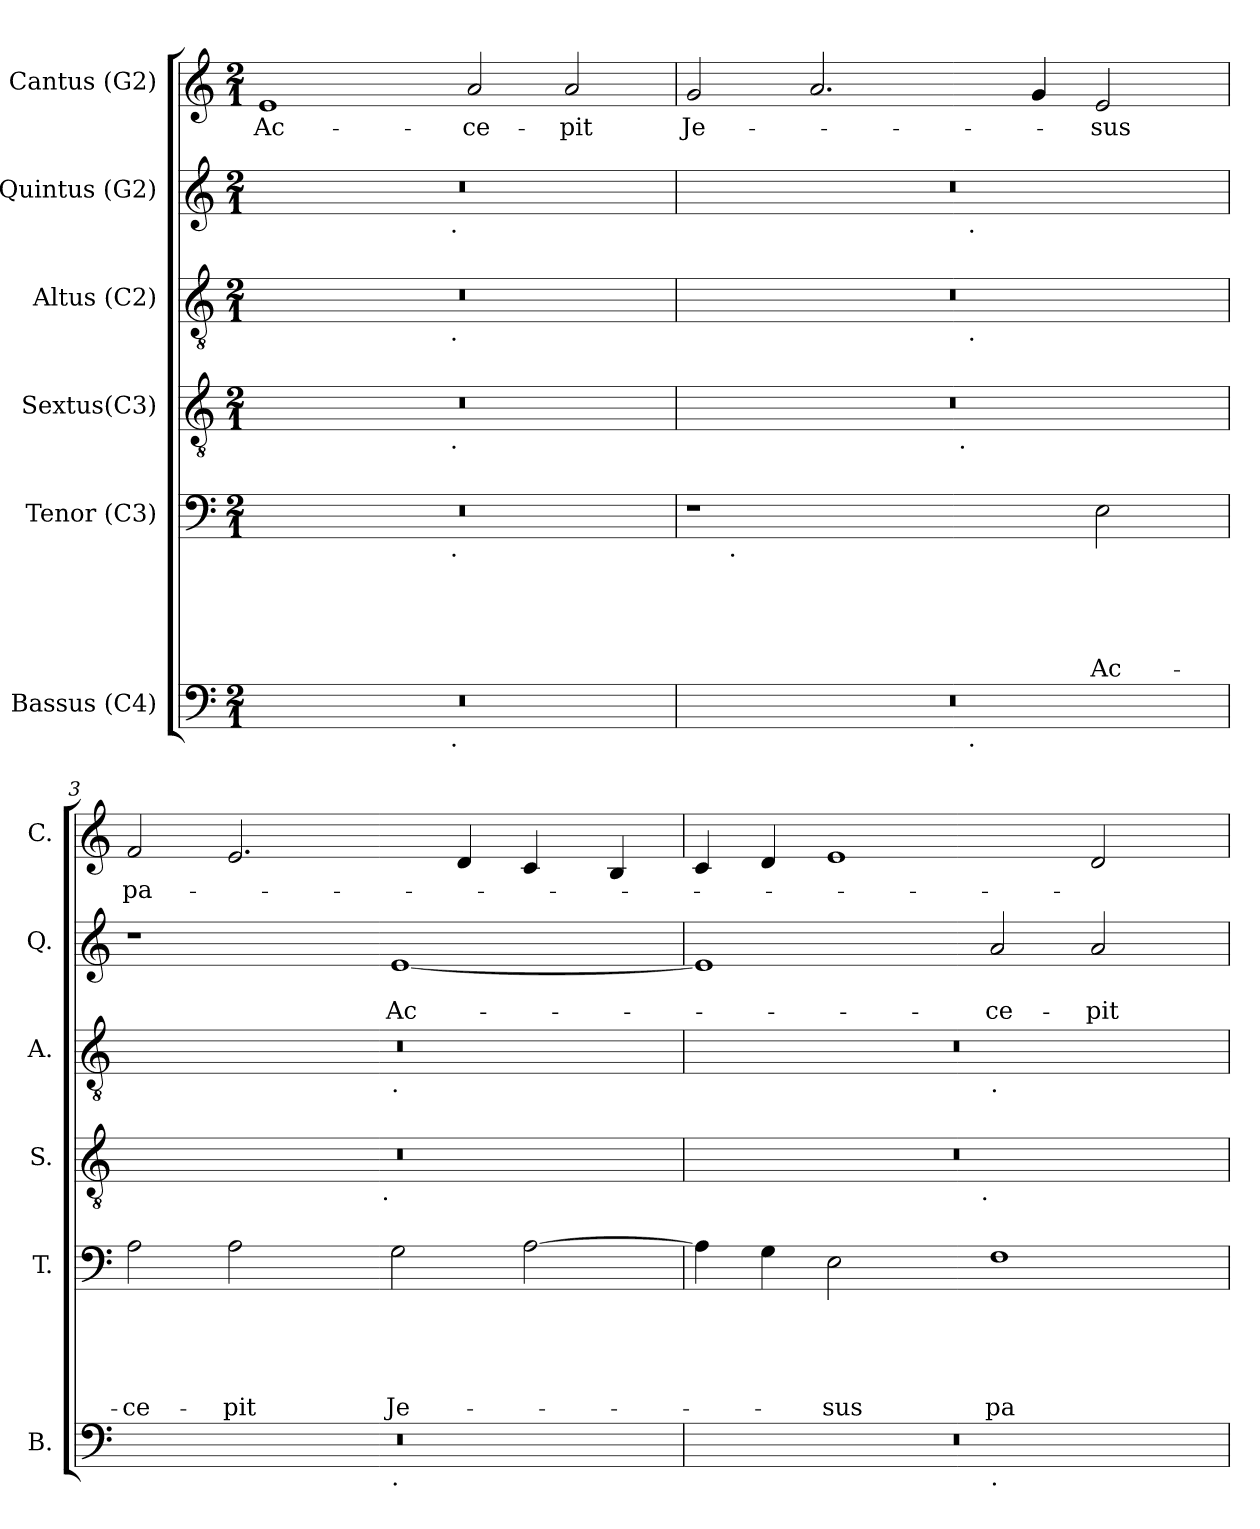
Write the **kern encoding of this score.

**kern	**kern	**text	**text	**text	**text	**text	**kern	**kern	**kern	**text	**text	**kern	**text
*part6	*part5	*part5	*part5	*part5	*part5	*part5	*part4	*part3	*part2	*part2	*part2	*part1	*part1
*staff6	*staff5	*staff5	*staff5	*staff5	*staff5	*staff5	*staff4	*staff3	*staff2	*staff2	*staff2	*staff1	*staff1
*I"Bassus (C4)	*I"Tenor (C3)	*	*	*	*	*	*I"Sextus(C3)	*I"Altus (C2)	*I"Quintus (G2)	*	*	*I"Cantus (G2)	*
*I'B.	*I'T.	*	*	*	*	*	*I'S.	*I'A.	*I'Q.	*	*	*I'C.	*
*clefF4	*clefF4	*	*	*	*	*	*clefGv2	*clefGv2	*clefG2	*	*	*clefG2	*
*k[]	*k[]	*	*	*	*	*	*k[]	*k[]	*k[]	*	*	*k[]	*
*C:	*C:	*	*	*	*	*	*C:	*C:	*C:	*	*	*C:	*
*M2/1	*M2/1	*	*	*	*	*	*M2/1	*M2/1	*M2/1	*	*	*M2/1	*
=1	=1	=1	=1	=1	=1	=1	=1	=1	=1	=1	=1	=1	=1
!	!	!	!	!	!	!	!	!	!	!	!	!	!LO:LY:b
*^	*^	*	*	*	*	*	*^	*^	*^	*	*	*	*
0r	2ryy	0r	2ryy	.	.	.	.	.	0r	2ryy	0r	2ryy	0r	2ryy	.	.	1e	Ac-
.	4...ryy	.	4...ryy	.	.	.	.	.	.	4...ryy	.	4...ryy	.	4...ryy	.	.	.	.
!	!	!	!	!	!	!	!	!	!	!	!	!	!	!LO:TX:b:t=.	!	!	!	!
!	!	!	!	!	!	!	!	!	!	!	!	!LO:TX:b:t=.	!	!	!	!	!	!
!	!	!	!	!	!	!	!	!	!	!LO:TX:b:t=.	!	!	!	!	!	!	!	!
!	!	!	!LO:TX:b:t=.	!	!	!	!	!	!	!	!	!	!	!	!	!	!	!
!	!LO:TX:b:t=.	!	!	!	!	!	!	!	!	!	!	!	!	!	!	!	!	!
.	1ryy	.	1ryy	.	.	.	.	.	.	1ryy	.	1ryy	.	1ryy	.	.	.	.
!	!	!	!	!	!	!	!	!	!	!	!	!	!	!	!	!	!	!LO:LY:b
.	.	.	.	.	.	.	.	.	.	.	.	.	.	.	.	.	2a/	-ce-
!	!	!	!	!	!	!	!	!	!	!	!	!	!	!	!	!	!	!LO:LY:b
.	.	.	.	.	.	.	.	.	.	.	.	.	.	.	.	.	2a/	-pit
.	32ryy	.	32ryy	.	.	.	.	.	.	32ryy	.	32ryy	.	32ryy	.	.	.	.
=2	=2	=2	=2	=2	=2	=2	=2	=2	=2	=2	=2	=2	=2	=2	=2	=2	=2	=2
!	!	!	!	!	!	!	!	!	!	!	!	!	!	!	!	!	!	!LO:LY:b
0r	1ryy	1r	8ryy	.	.	.	.	.	0r	3%2ryy	0r	1ryy	0r	1ryy	.	.	2g/	Je-
!	!	!	!LO:TX:b:t=.	!	!	!	!	!	!	!	!	!	!	!	!	!	!	!
.	.	.	1...ryy	.	.	.	.	.	.	.	.	.	.	.	.	.	.	.
.	.	.	.	.	.	.	.	.	.	.	.	.	.	.	.	.	2.a/	.
.	.	.	.	.	.	.	.	.	.	6ryy	.	.	.	.	.	.	.	.
.	.	.	.	.	.	.	.	.	.	12...ryy	.	.	.	.	.	.	.	.
!	!	!	!	!	!	!	!	!	!	!LO:TX:b:t=.	!	!	!	!	!	!	!	!
.	.	.	.	.	.	.	.	.	.	3%2ryy	.	.	.	.	.	.	.	.
!	!	!	!	!	!	!	!	!	!	!	!	!	!	!LO:TX:b:t=.	!	!	!	!
!	!	!	!	!	!	!	!	!	!	!	!	!LO:TX:b:t=.	!	!	!	!	!	!
!	!LO:TX:b:t=.	!	!	!	!	!	!	!	!	!	!	!	!	!	!	!	!	!
.	1ryy	2ryy	.	.	.	.	.	.	.	.	.	1ryy	.	1ryy	.	.	.	.
.	.	.	.	.	.	.	.	.	.	.	.	.	.	.	.	.	4g/	.
!	!	!	!	!	!	!	!	!LO:LY:b	!	!	!	!	!	!	!	!	!	!LO:LY:b
.	.	2E\	.	.	.	.	.	Ac-	.	.	.	.	.	.	.	.	2e/	-sus
.	.	.	.	.	.	.	.	.	.	3ryy	.	.	.	.	.	.	.	.
.	.	.	.	.	.	.	.	.	.	96ryy	.	.	.	.	.	.	.	.
=3	=3	=3	=3	=3	=3	=3	=3	=3	=3	=3	=3	=3	=3	=3	=3	=3	=3	=3
!	!	!	!	!	!	!	!	!LO:LY:b	!	!	!	!	!	!	!	!	!	!LO:LY:b
*	*	*v	*v	*	*	*	*	*	*	*	*	*	*v	*v	*	*	*	*
0r	1ryy	2A\	.	.	.	.	-ce-	0r	3%2ryy	0r	1ryy	1r	.	.	2f/	pa-
!	!	!	!	!	!	!	!LO:LY:b	!	!	!	!	!	!	!	!	!
.	.	2A\	.	.	.	.	-pit	.	.	.	.	.	.	.	2.e/	.
.	.	.	.	.	.	.	.	.	6ryy	.	.	.	.	.	.	.
.	.	.	.	.	.	.	.	.	12...ryy	.	.	.	.	.	.	.
!	!	!	!	!	!	!	!	!	!LO:TX:b:t=.	!	!	!	!	!	!	!
.	.	.	.	.	.	.	.	.	3%2ryy	.	.	.	.	.	.	.
!	!	!	!	!	!	!	!	!	!	!	!LO:TX:b:t=.	!	!	!	!	!
!	!LO:TX:b:t=.	!	!	!	!	!	!	!	!	!	!	!	!	!	!	!
!	!	!	!	!	!	!	!LO:LY:b	!	!	!	!	!	!	!LO:LY:b	!	!
.	1ryy	2G\	.	.	.	.	Je-	.	.	.	1ryy	[<1e	.	Ac-	.	.
.	.	.	.	.	.	.	.	.	.	.	.	.	.	.	4d/	.
.	.	[>2A\	.	.	.	.	.	.	.	.	.	.	.	.	4c/	.
.	.	.	.	.	.	.	.	.	3ryy	.	.	.	.	.	.	.
.	.	.	.	.	.	.	.	.	.	.	.	.	.	.	4B/	.
.	.	.	.	.	.	.	.	.	96ryy	.	.	.	.	.	.	.
=4	=4	=4	=4	=4	=4	=4	=4	=4	=4	=4	=4	=4	=4	=4	=4	=4
0r	1ryy	4A\]	.	.	.	.	.	0r	3%2ryy	0r	1ryy	1e]	.	.	4c/	.
.	.	4G\	.	.	.	.	.	.	.	.	.	.	.	.	4d/	.
!	!	!	!	!	!	!	!LO:LY:b	!	!	!	!	!	!	!	!	!
.	.	2E\	.	.	.	.	-sus	.	.	.	.	.	.	.	1e	.
.	.	.	.	.	.	.	.	.	6ryy	.	.	.	.	.	.	.
.	.	.	.	.	.	.	.	.	12...ryy	.	.	.	.	.	.	.
!	!	!	!	!	!	!	!	!	!LO:TX:b:t=.	!	!	!	!	!	!	!
.	.	.	.	.	.	.	.	.	3%2ryy	.	.	.	.	.	.	.
!	!	!	!	!	!	!	!	!	!	!	!LO:TX:b:t=.	!	!	!	!	!
!	!LO:TX:b:t=.	!	!	!	!	!	!	!	!	!	!	!	!	!	!	!
!	!	!	!	!	!	!	!LO:LY:b	!	!	!	!	!	!	!LO:LY:b	!	!
.	1ryy	1F	.	.	.	.	pa-	.	.	.	1ryy	2a/	.	-ce-	.	.
!	!	!	!	!	!	!	!	!	!	!	!	!	!	!LO:LY:b	!	!
.	.	.	.	.	.	.	.	.	.	.	.	2a/	.	-pit	2d/	.
.	.	.	.	.	.	.	.	.	3ryy	.	.	.	.	.	.	.
.	.	.	.	.	.	.	.	.	96ryy	.	.	.	.	.	.	.
*	*	*	*	*	*	*	*	*v	*v	*	*	*	*	*	*	*
*v	*v	*	*	*	*	*	*	*	*v	*v	*	*	*	*	*
=	=	=	=	=	=	=	=	=	=	=	=	=	=
*-	*-	*-	*-	*-	*-	*-	*-	*-	*-	*-	*-	*-	*-
